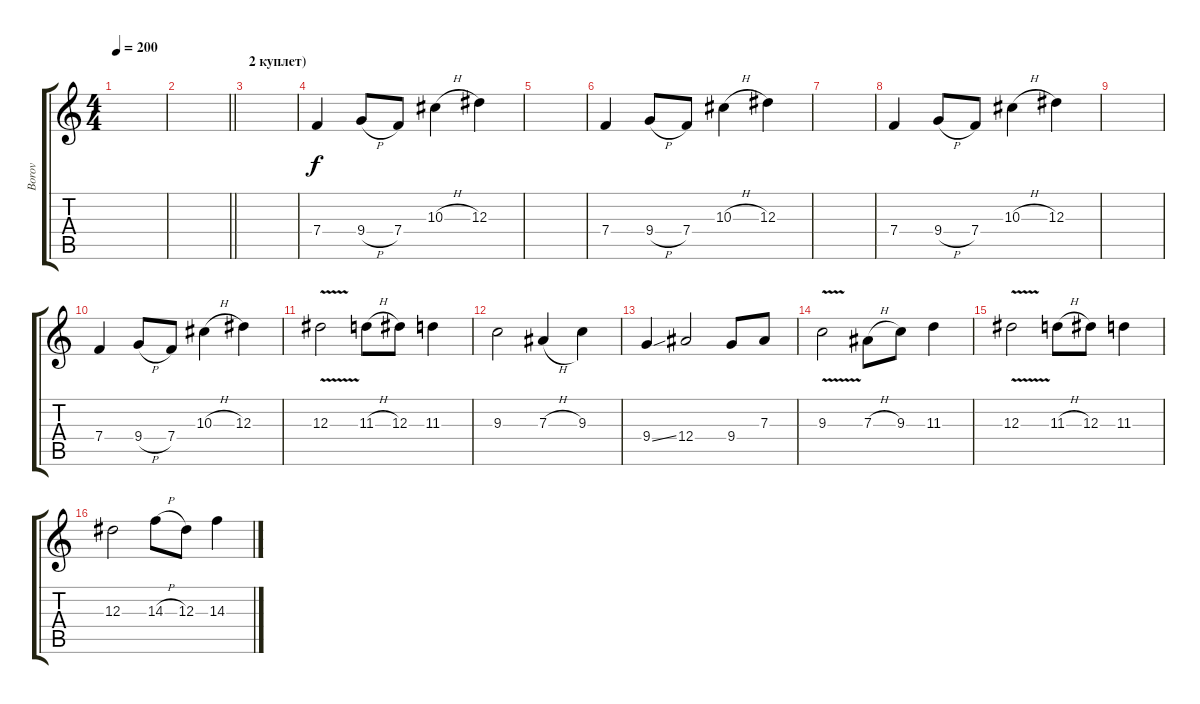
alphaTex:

\track ("Borov" "Borov") {instrument overdrivenguitar}
\staff {score tabs}
\tuning (C4 G3 Eb3 Bb2 F2 C2) {hide}
\ts (4 4)
\tempo 200
\clef g2
\ks c
|
\barLineRight lightlight
|
\section ("" "2 куплет)")
|
7.4.4 9.4{h}.8 7.4.8 10.3{h}.4 12.3.4 |
|
7.4.4 9.4{h}.8 7.4.8 10.3{h}.4 12.3.4 |
|
7.4.4 9.4{h}.8 7.4.8 10.3{h}.4 12.3.4 |
|
7.4.4 9.4{h}.8 7.4.8 10.3{h}.4 12.3.4 |
12.3{v}.2 11.3{h}.8 12.3.8 11.3.4 |
9.3.2 7.3{h}.4 9.3.4 |
9.4{ss}.4 12.4.2 9.4.8 7.3.8 |
9.3{v}.2 7.3{h}.8 9.3.8 11.3.4 |
12.3{v}.2 11.3{h}.8 12.3.8 11.3.4 |
12.3.2 14.3{h}.8 12.3.8 14.3.4
